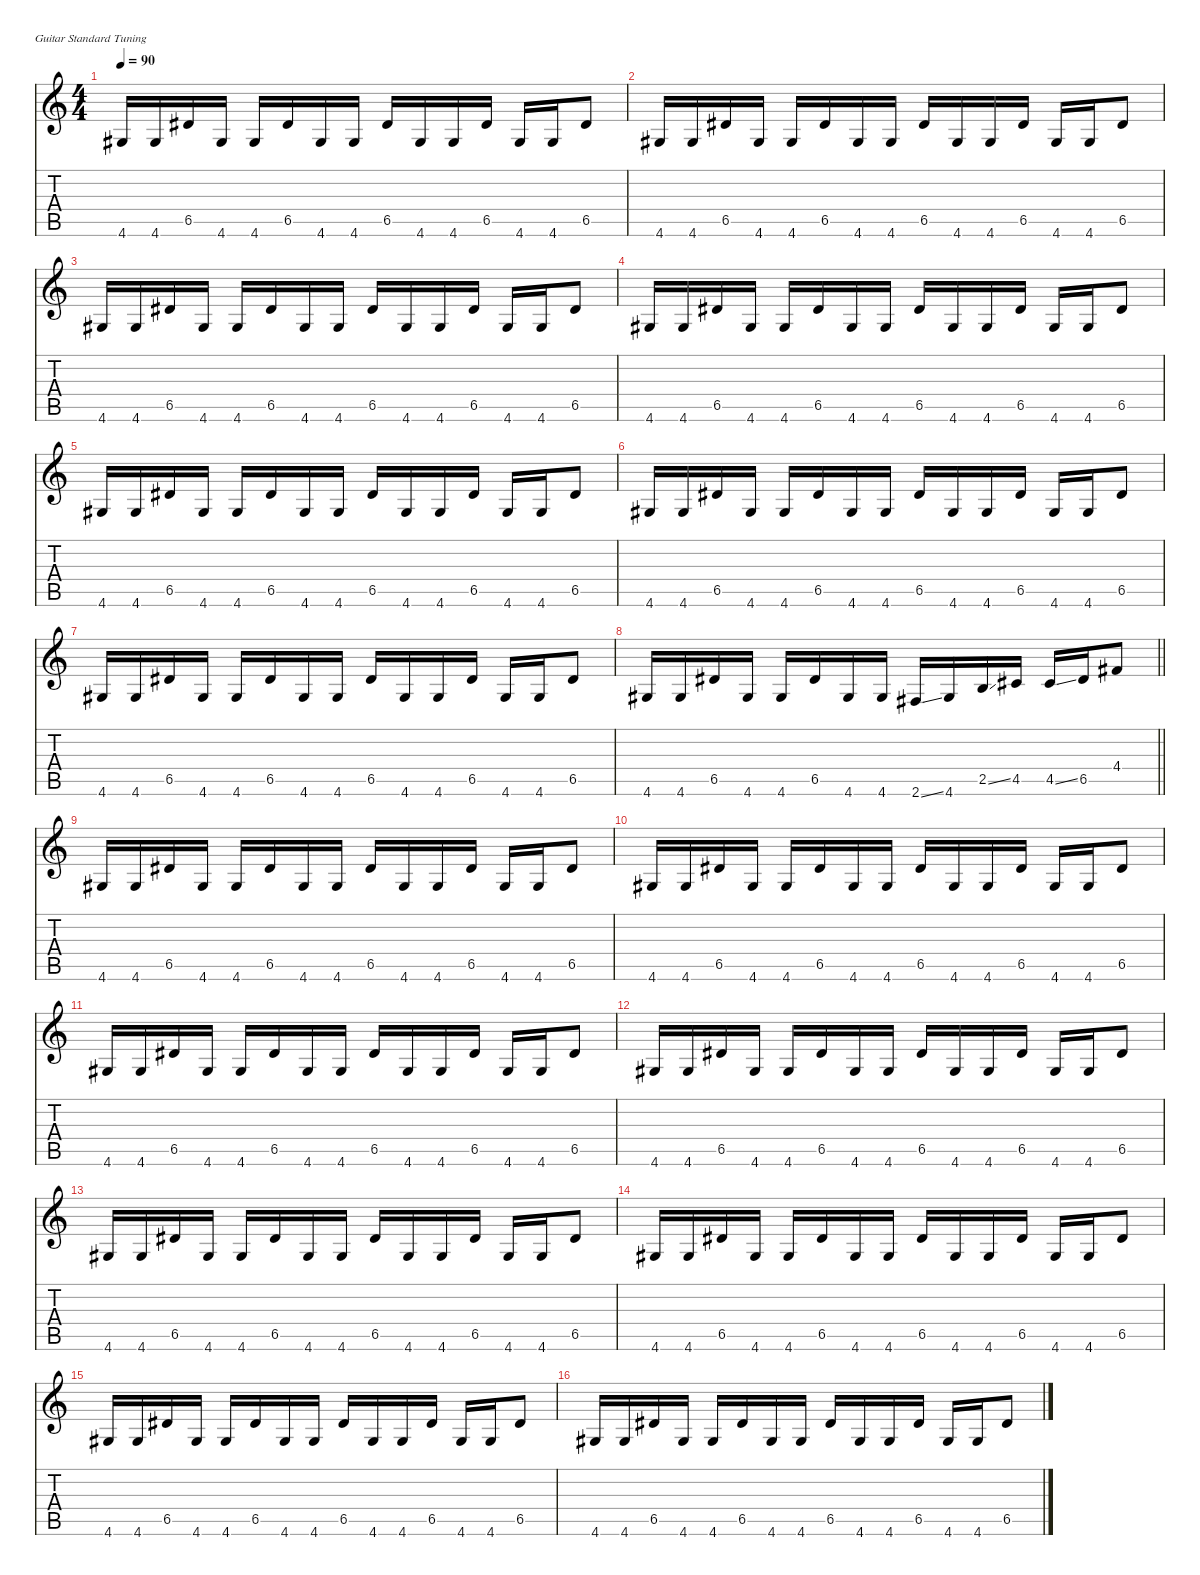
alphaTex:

\defaultSystemsLayout 4
\hideDynamics
\bracketExtendMode nobrackets
\singleTrackTrackNamePolicy hidden
\multiTrackTrackNamePolicy hidden
\otherSystemsTrackNameOrientation horizontal
\track ("Gitarr 1" "dist.guit.") {instrument distortionguitar}
\staff {score tabs}
\tuning (E4 B3 G3 D3 A2 E2)
\ts (4 4)
\tempo 90
\clef g2
\ks c
4.6{acc #}.16{dy f instrument distortionguitar beam Up} 4.6{acc #}.16{beam Up} 6.5{acc #}.16{beam Up} 4.6{acc #}.16{beam Up} 4.6{acc #}.16{beam Up} 6.5{acc #}.16{beam Up} 4.6{acc #}.16{beam Up} 4.6{acc #}.16{beam Up} 6.5{acc #}.16{beam Up} 4.6{acc #}.16{beam Up} 4.6{acc #}.16{beam Up} 6.5{acc #}.16{beam Up} 4.6{acc #}.16{beam Up} 4.6{acc #}.16{beam Up} 6.5{acc #}.8{beam Up} |
4.6{acc #}.16{beam Up} 4.6{acc #}.16{beam Up} 6.5{acc #}.16{beam Up} 4.6{acc #}.16{beam Up} 4.6{acc #}.16{beam Up} 6.5{acc #}.16{beam Up} 4.6{acc #}.16{beam Up} 4.6{acc #}.16{beam Up} 6.5{acc #}.16{beam Up} 4.6{acc #}.16{beam Up} 4.6{acc #}.16{beam Up} 6.5{acc #}.16{beam Up} 4.6{acc #}.16{beam Up} 4.6{acc #}.16{beam Up} 6.5{acc #}.8{beam Up} |
4.6{acc #}.16{beam Up} 4.6{acc #}.16{beam Up} 6.5{acc #}.16{beam Up} 4.6{acc #}.16{beam Up} 4.6{acc #}.16{beam Up} 6.5{acc #}.16{beam Up} 4.6{acc #}.16{beam Up} 4.6{acc #}.16{beam Up} 6.5{acc #}.16{beam Up} 4.6{acc #}.16{beam Up} 4.6{acc #}.16{beam Up} 6.5{acc #}.16{beam Up} 4.6{acc #}.16{beam Up} 4.6{acc #}.16{beam Up} 6.5{acc #}.8{beam Up} |
4.6{acc #}.16{beam Up} 4.6{acc #}.16{beam Up} 6.5{acc #}.16{beam Up} 4.6{acc #}.16{beam Up} 4.6{acc #}.16{beam Up} 6.5{acc #}.16{beam Up} 4.6{acc #}.16{beam Up} 4.6{acc #}.16{beam Up} 6.5{acc #}.16{beam Up} 4.6{acc #}.16{beam Up} 4.6{acc #}.16{beam Up} 6.5{acc #}.16{beam Up} 4.6{acc #}.16{beam Up} 4.6{acc #}.16{beam Up} 6.5{acc #}.8{beam Up} |
4.6{acc #}.16{beam Up} 4.6{acc #}.16{beam Up} 6.5{acc #}.16{beam Up} 4.6{acc #}.16{beam Up} 4.6{acc #}.16{beam Up} 6.5{acc #}.16{beam Up} 4.6{acc #}.16{beam Up} 4.6{acc #}.16{beam Up} 6.5{acc #}.16{beam Up} 4.6{acc #}.16{beam Up} 4.6{acc #}.16{beam Up} 6.5{acc #}.16{beam Up} 4.6{acc #}.16{beam Up} 4.6{acc #}.16{beam Up} 6.5{acc #}.8{beam Up} |
4.6{acc #}.16{beam Up} 4.6{acc #}.16{beam Up} 6.5{acc #}.16{beam Up} 4.6{acc #}.16{beam Up} 4.6{acc #}.16{beam Up} 6.5{acc #}.16{beam Up} 4.6{acc #}.16{beam Up} 4.6{acc #}.16{beam Up} 6.5{acc #}.16{beam Up} 4.6{acc #}.16{beam Up} 4.6{acc #}.16{beam Up} 6.5{acc #}.16{beam Up} 4.6{acc #}.16{beam Up} 4.6{acc #}.16{beam Up} 6.5{acc #}.8{beam Up} |
4.6{acc #}.16{beam Up} 4.6{acc #}.16{beam Up} 6.5{acc #}.16{beam Up} 4.6{acc #}.16{beam Up} 4.6{acc #}.16{beam Up} 6.5{acc #}.16{beam Up} 4.6{acc #}.16{beam Up} 4.6{acc #}.16{beam Up} 6.5{acc #}.16{beam Up} 4.6{acc #}.16{beam Up} 4.6{acc #}.16{beam Up} 6.5{acc #}.16{beam Up} 4.6{acc #}.16{beam Up} 4.6{acc #}.16{beam Up} 6.5{acc #}.8{beam Up} |
\barLineRight lightlight
4.6{acc #}.16{beam Up} 4.6{acc #}.16{beam Up} 6.5{acc #}.16{beam Up} 4.6{acc #}.16{beam Up} 4.6{acc #}.16{beam Up} 6.5{acc #}.16{beam Up} 4.6{acc #}.16{beam Up} 4.6{acc #}.16{beam Up} 2.6{ss acc #}.16{beam Up} 4.6{acc #}.16{beam Up} 2.5{ss}.16{beam Up} 4.5{acc #}.16{beam Up} 4.5{ss acc #}.16{beam Up} 6.5{acc #}.16{beam Up} 4.4{acc #}.8{beam Up} |
4.6{acc #}.16{beam Up} 4.6{acc #}.16{beam Up} 6.5{acc #}.16{beam Up} 4.6{acc #}.16{beam Up} 4.6{acc #}.16{beam Up} 6.5{acc #}.16{beam Up} 4.6{acc #}.16{beam Up} 4.6{acc #}.16{beam Up} 6.5{acc #}.16{beam Up} 4.6{acc #}.16{beam Up} 4.6{acc #}.16{beam Up} 6.5{acc #}.16{beam Up} 4.6{acc #}.16{beam Up} 4.6{acc #}.16{beam Up} 6.5{acc #}.8{beam Up} |
4.6{acc #}.16{beam Up} 4.6{acc #}.16{beam Up} 6.5{acc #}.16{beam Up} 4.6{acc #}.16{beam Up} 4.6{acc #}.16{beam Up} 6.5{acc #}.16{beam Up} 4.6{acc #}.16{beam Up} 4.6{acc #}.16{beam Up} 6.5{acc #}.16{beam Up} 4.6{acc #}.16{beam Up} 4.6{acc #}.16{beam Up} 6.5{acc #}.16{beam Up} 4.6{acc #}.16{beam Up} 4.6{acc #}.16{beam Up} 6.5{acc #}.8{beam Up} |
4.6{acc #}.16{beam Up} 4.6{acc #}.16{beam Up} 6.5{acc #}.16{beam Up} 4.6{acc #}.16{beam Up} 4.6{acc #}.16{beam Up} 6.5{acc #}.16{beam Up} 4.6{acc #}.16{beam Up} 4.6{acc #}.16{beam Up} 6.5{acc #}.16{beam Up} 4.6{acc #}.16{beam Up} 4.6{acc #}.16{beam Up} 6.5{acc #}.16{beam Up} 4.6{acc #}.16{beam Up} 4.6{acc #}.16{beam Up} 6.5{acc #}.8{beam Up} |
4.6{acc #}.16{beam Up} 4.6{acc #}.16{beam Up} 6.5{acc #}.16{beam Up} 4.6{acc #}.16{beam Up} 4.6{acc #}.16{beam Up} 6.5{acc #}.16{beam Up} 4.6{acc #}.16{beam Up} 4.6{acc #}.16{beam Up} 6.5{acc #}.16{beam Up} 4.6{acc #}.16{beam Up} 4.6{acc #}.16{beam Up} 6.5{acc #}.16{beam Up} 4.6{acc #}.16{beam Up} 4.6{acc #}.16{beam Up} 6.5{acc #}.8{beam Up} |
4.6{acc #}.16{beam Up} 4.6{acc #}.16{beam Up} 6.5{acc #}.16{beam Up} 4.6{acc #}.16{beam Up} 4.6{acc #}.16{beam Up} 6.5{acc #}.16{beam Up} 4.6{acc #}.16{beam Up} 4.6{acc #}.16{beam Up} 6.5{acc #}.16{beam Up} 4.6{acc #}.16{beam Up} 4.6{acc #}.16{beam Up} 6.5{acc #}.16{beam Up} 4.6{acc #}.16{beam Up} 4.6{acc #}.16{beam Up} 6.5{acc #}.8{beam Up} |
4.6{acc #}.16{beam Up} 4.6{acc #}.16{beam Up} 6.5{acc #}.16{beam Up} 4.6{acc #}.16{beam Up} 4.6{acc #}.16{beam Up} 6.5{acc #}.16{beam Up} 4.6{acc #}.16{beam Up} 4.6{acc #}.16{beam Up} 6.5{acc #}.16{beam Up} 4.6{acc #}.16{beam Up} 4.6{acc #}.16{beam Up} 6.5{acc #}.16{beam Up} 4.6{acc #}.16{beam Up} 4.6{acc #}.16{beam Up} 6.5{acc #}.8{beam Up} |
4.6{acc #}.16{beam Up} 4.6{acc #}.16{beam Up} 6.5{acc #}.16{beam Up} 4.6{acc #}.16{beam Up} 4.6{acc #}.16{beam Up} 6.5{acc #}.16{beam Up} 4.6{acc #}.16{beam Up} 4.6{acc #}.16{beam Up} 6.5{acc #}.16{beam Up} 4.6{acc #}.16{beam Up} 4.6{acc #}.16{beam Up} 6.5{acc #}.16{beam Up} 4.6{acc #}.16{beam Up} 4.6{acc #}.16{beam Up} 6.5{acc #}.8{beam Up} |
4.6{acc #}.16{beam Up} 4.6{acc #}.16{beam Up} 6.5{acc #}.16{beam Up} 4.6{acc #}.16{beam Up} 4.6{acc #}.16{beam Up} 6.5{acc #}.16{beam Up} 4.6{acc #}.16{beam Up} 4.6{acc #}.16{beam Up} 6.5{acc #}.16{beam Up} 4.6{acc #}.16{beam Up} 4.6{acc #}.16{beam Up} 6.5{acc #}.16{beam Up} 4.6{acc #}.16{beam Up} 4.6{acc #}.16{beam Up} 6.5{acc #}.8{beam Up}
